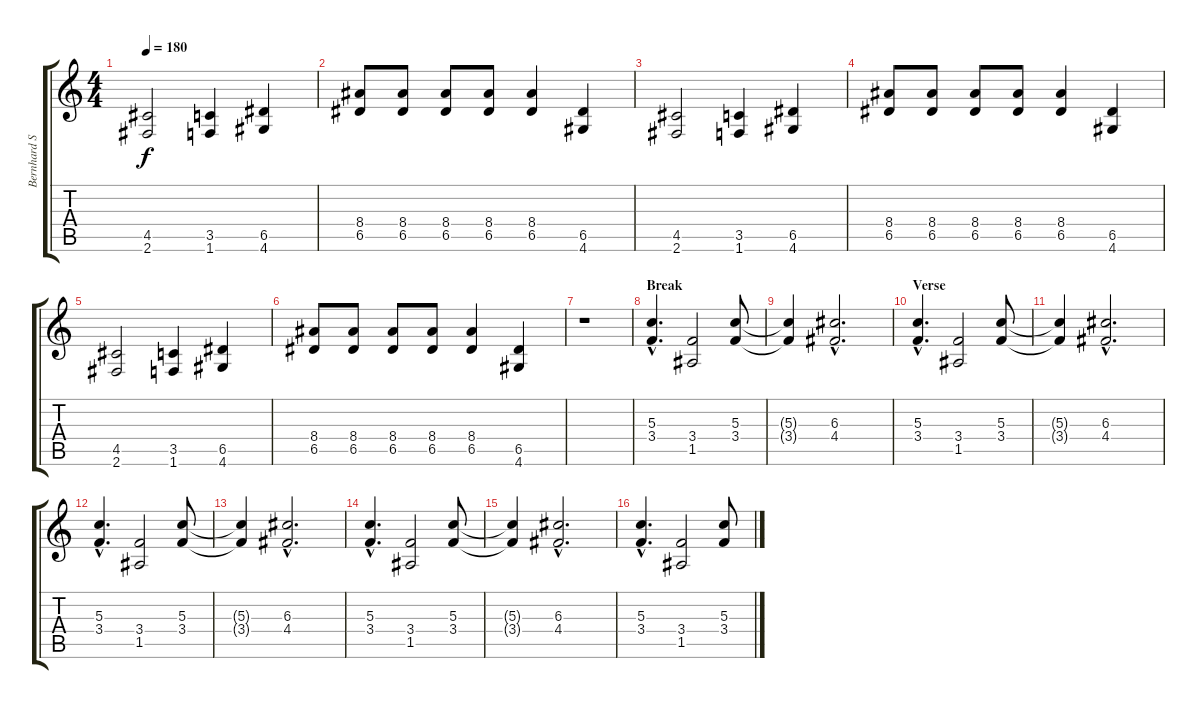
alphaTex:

\track ("Bernhard Sumner" "Bernhard S") {instrument distortionguitar}
\staff {score tabs}
\tuning (E4 B3 G3 D3 A2 E2) {hide}
\ts (4 4)
\tempo 180
\clef g2
\ks c
(4.5 2.6).2{dy f} (3.5 1.6).4 (6.5 4.6).4 |
(8.4 6.5).8 (8.4 6.5).8 (8.4 6.5).8 (8.4 6.5).8 (8.4 6.5).4 (6.5 4.6).4 |
(4.5 2.6).2 (3.5 1.6).4 (6.5 4.6).4 |
(8.4 6.5).8 (8.4 6.5).8 (8.4 6.5).8 (8.4 6.5).8 (8.4 6.5).4 (6.5 4.6).4 |
(4.5 2.6).2 (3.5 1.6).4 (6.5 4.6).4 |
(8.4 6.5).8 (8.4 6.5).8 (8.4 6.5).8 (8.4 6.5).8 (8.4 6.5).4 (6.5 4.6).4 |
r.1 |
\section ("" "Break")
(5.3{hac} 3.4{hac}).4{d} (3.4 1.5).2 (5.3 3.4).8 |
(5.3{t} 3.4{t}).4 (6.3{hac} 4.4{hac}).2{d} |
\section ("" "Verse")
(5.3{hac} 3.4{hac}).4{d} (3.4 1.5).2 (5.3 3.4).8 |
(5.3{t} 3.4{t}).4 (6.3{hac} 4.4{hac}).2{d} |
(5.3{hac} 3.4{hac}).4{d} (3.4 1.5).2 (5.3 3.4).8 |
(5.3{t} 3.4{t}).4 (6.3{hac} 4.4{hac}).2{d} |
(5.3{hac} 3.4{hac}).4{d} (3.4 1.5).2 (5.3 3.4).8 |
(5.3{t} 3.4{t}).4 (6.3{hac} 4.4{hac}).2{d} |
(5.3{hac} 3.4{hac}).4{d} (3.4 1.5).2 (5.3 3.4).8
